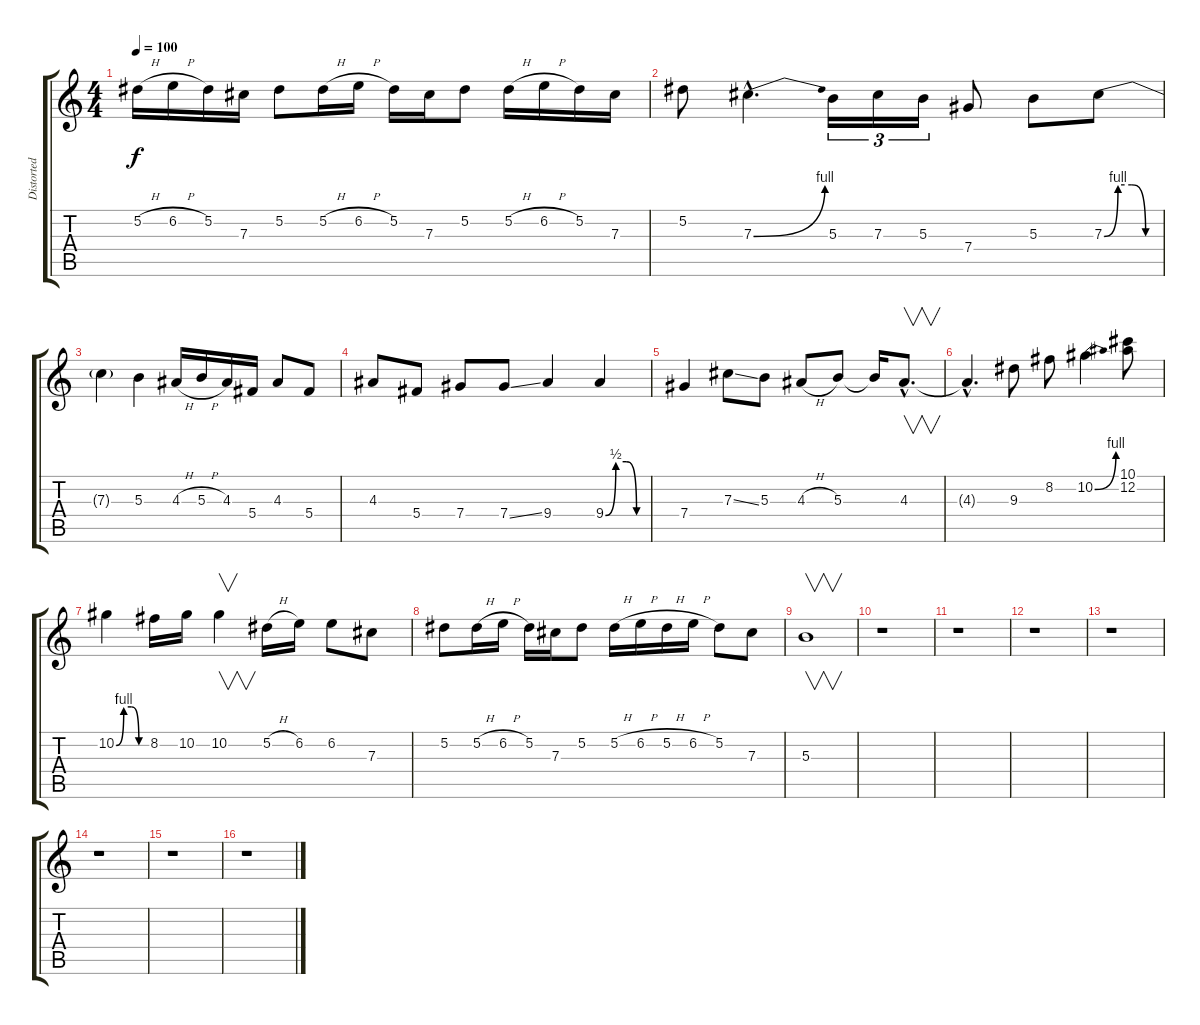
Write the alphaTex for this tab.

\track ("Distorted Lead" "Distorted ") {instrument distortionguitar}
\staff {score tabs}
\tuning (Eb4 Bb3 Gb3 Db3 Ab2 Db2) {hide}
\ts (4 4)
\tempo 100
\clef g2
\ks c
5.2{h}.16{dy f} 6.2{h}.16 5.2.16 7.3.16 5.2.8 5.2{h}.16 6.2{h}.16 5.2.16 7.3.16 5.2.8 5.2{h}.16 6.2{h}.16 5.2.16 7.3.16 |
5.2.8 7.3{be (bend 0 0 60 4) hac}.4{d} 5.3.16{tu (3 2)} 7.3.16{tu (3 2)} 5.3.16{tu (3 2)} 7.4.8 5.3.8 7.3{be (custom 0 0 15 4 30 4 45 0 60 0)}.8 |
7.3{t}.4 5.3.4 4.3{h}.16 5.3{h}.16 4.3.16 5.4.16 4.3.8 5.4.8 |
4.3.8 5.4.8 7.4.8 7.4{ss}.8 9.4.4 9.4{be (custom 0 0 15 2 30 2 45 0 60 0)}.4 |
7.4.4 7.3{ss}.8 5.3.8 4.3{h}.8 5.3.8 5.3{t}.16 4.3{hac}.8{v d} |
4.3{hac t}.4{d} 9.3.8 8.2.8 10.2{be (bend 0 0 60 4)}.4 (10.1 12.2).8 |
10.2{be (custom 0 0 15 4 30 4 45 0 60 0)}.4 8.2.16 10.2.16 10.2.4{v} 5.2{h}.16 6.2.16 6.2.8 7.3.8 |
5.2.8 5.2{h}.16 6.2{h}.16 5.2.16 7.3.16 5.2.8 5.2{h}.16 6.2{h}.16 5.2{h}.16 6.2{h}.16 5.2.8 7.3.8 |
5.3.1{v} |
r.1 |
r.1 |
r.1 |
r.1 |
r.1 |
r.1 |
r.1
